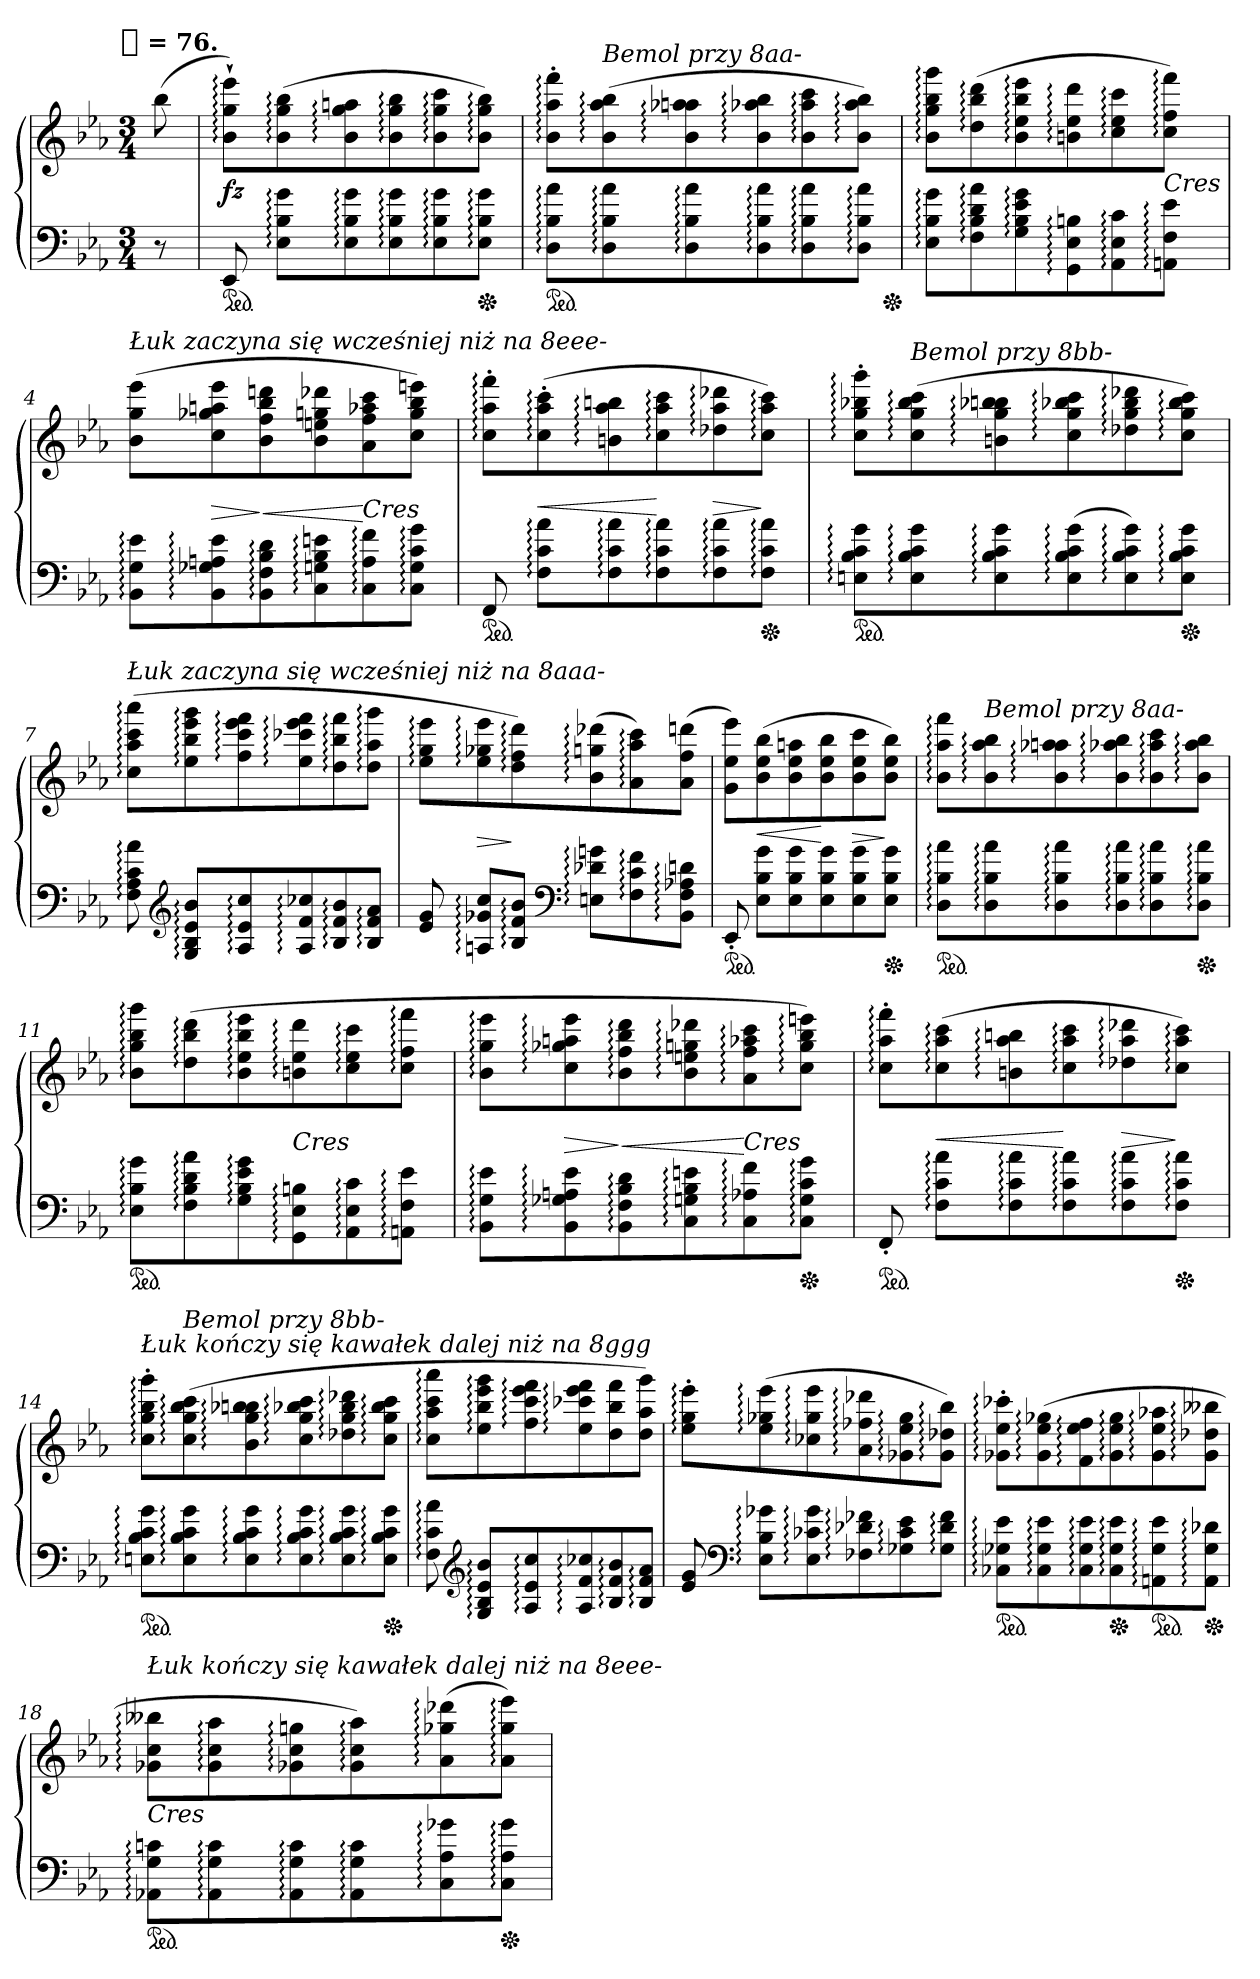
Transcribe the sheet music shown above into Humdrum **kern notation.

**kern	**kern	**dynam
*part1	*part1	*part1
*staff2	*staff1	*staff1/2
*clefF4	*clefG2	*
*k[b-e-a-]	*k[b-e-a-]	*
!!LO:TX:omd:t=[quarter] = 76.
*M3/4	*M3/4	*
*MM76	*MM76	*
=	=	=
8r	(>8bb-	.
=1	=1	=1
*ped	*	*
8EE-	8b-:` 8gg:` 8eee-:`L)	fz
8E-: 8B-: 8g:L	(>8b-: 8gg: 8bb-:	.
8E-: 8B-: 8g:	8b-: 8gg: 8aan:	.
8E-: 8B-: 8g:	8b-: 8gg: 8bb-:	.
8E-: 8B-: 8g:	8b-: 8gg: 8ccc:	.
*Xped	*	*
8E-: 8B-: 8g:J	8b-: 8gg: 8bb-:J)	.
=2	=2	=2
*ped	*	*
8D: 8B-: 8a-:L	8b-:' 8aa-:' 8fff:'L	.
!	!LO:TX:a:i:t=Bemol przy 8aa-	!
8D: 8B-: 8a-:	(>8b-: 8aa-: 8bb-:	.
8D: 8B-: 8a-:	8b-: 8aa-X: 8aan:	.
8D: 8B-: 8a-:	8b-: 8aa-: 8bb-:	.
8D: 8B-: 8a-:	8b-: 8aa-: 8ccc:	.
8D: 8B-: 8a-:J	8b-: 8aa-: 8bb-:J)	.
*Xped	*	*
=3	=3	=3
8E-: 8B-: 8g:L	8b-: 8gg: 8bb-: 8ggg:L	.
8F: 8B-: 8d: 8a-:	(>8dd: 8bb-: 8ddd:	.
8G: 8B-: 8e-: 8g:	8b-: 8ee-: 8bb-: 8eee-:	.
8GG: 8E-: 8Bn:	8bn: 8ee-: 8ddd:	.
8AA-: 8E-: 8c:	8cc: 8ee-: 8ccc:	.
!	!LO:TX:c:i:t=Cres	!
8AAn: 8F: 8e-:J	8cc: 8ff: 8fff:J)	.
=4	=4	=4
!	!LO:TX:a:i:t=Łuk zaczyna się wcześniej niż na 8eee-	!
8BB-: 8G: 8e-:L	(>8b- 8gg 8eee-L	.
8BB-: 8G-X: 8An: 8e-:	8cc 8gg-X 8aan 8eee-	>
8BB-: 8F: 8B-: 8d:	8b- 8ff 8bb- 8dddn	] <
8C: 8Gn: 8B-: 8en:	8b- 8een 8ggn 8ddd-X	.
!	!LO:TX:c:i:t=Cres	!
8C: 8A: 8f:	8a- 8ff 8aa-X 8ccc	[
8C: 8G: 8c: 8g:J	8cc 8gg 8bb- 8eeenJ)	.
=5	=5	=5
*ped	*	*
8FF/	8cc:' 8aa-:' 8fff:'L	.
8F: 8c: 8a-:L	(>8cc:' 8aa-:' 8ccc:'	<
8F: 8c: 8a-:	8bn: 8aa-: 8bbn:	.
8F: 8c: 8a-:	8cc: 8aa-: 8ccc:	[
8F: 8c: 8a-:	8dd-X: 8aa-: 8ddd-X:	>
*Xped	*	*
8F: 8c: 8a-:J	8cc: 8aa-: 8ccc:J)	]
=6	=6	=6
*ped	*	*
8En: 8B-: 8c: 8g:L	8cc:' 8gg:' 8bb-X:' 8ggg:'L	.
!	!LO:TX:a:i:t=Bemol przy 8bb-	!
8E: 8B-: 8c: 8g:	(>8cc: 8gg: 8bb-: 8ccc:	.
8E: 8B-: 8c: 8g:	8bn: 8gg: 8bb-X: 8bbn:	.
(8E: 8B-: 8c: 8g:	8cc: 8gg: 8bb-X: 8ccc:	.
8E: 8B-: 8c: 8g:)	8dd-X: 8gg: 8bb-: 8ddd-X:	.
*Xped	*	*
8E: 8B-: 8c: 8g:J	8cc: 8gg: 8bb-: 8ccc:J)	.
=7	=7	=7
!	!LO:TX:a:i:t=Łuk zaczyna się wcześniej niż na 8aaa-	!
8F: 8A-: 8c: 8a-:	(>8cc: 8aa-: 8ccc: 8aaa-:L	.
*clefG2	*	*
8G: 8B-: 8e-: 8b-:L	8ee-: 8bb-: 8eee-: 8ggg:	.
8A-: 8e-: 8cc:	8ff: 8ccc: 8eee-: 8fff:	.
8A-: 8f: 8cc-X:	8ee-: 8ccc-X: 8eee-: 8fff:	.
8B-: 8f: 8b-:	8dd: 8bb-: 8fff:	.
8B-: 8f: 8a-:J	8dd: 8aa-: 8ggg:J	.
=8	=8	=8
8e- 8g	8ee-: 8gg: 8eee-:L	.
8An: 8g-X: 8cc:L	8ee-: 8gg-X: 8eee-:	>
8B-: 8f: 8b-:J	8dd: 8ff: 8ddd:)	]
*clefF4	*	*
8En: 8d-X: 8gn:L	(>8b-: 8ggn: 8ddd-X:	.
8F: 8c: 8f:	8a-: 8aa-: 8ccc:)	.
8BB-: 8F: 8A-X: 8dn:J	(>8a- 8ff 8dddnJ	.
=9	=9	=9
*ped	*	*
8EE-'	8g 8ee- 8eee-L)	.
8E- 8B- 8gL	(>8b- 8ee- 8bb-	<
8E- 8B- 8g	8b- 8ee- 8aan	.
8E- 8B- 8g	8b- 8ee- 8bb-	[
8E- 8B- 8g	8b- 8ee- 8ccc	>
*Xped	*	*
8E- 8B- 8gJ	8b- 8ee- 8bb-J)	]
=10	=10	=10
*ped	*	*
8D: 8B-: 8a-:L	8b-: 8aa-: 8fff:L	.
!	!LO:TX:a:i:t=Bemol przy 8aa-	!
8D: 8B-: 8a-:	8b-: 8aa-: 8bb-:	.
8D: 8B-: 8a-:	8b-: 8aa-X: 8aan:	.
8D: 8B-: 8a-:	8b-: 8aa-: 8bb-:	.
8D: 8B-: 8a-:	8b-: 8aa-: 8ccc:	.
*Xped	*	*
8D: 8B-: 8a-:J	8b-: 8aa-: 8bb-:J	.
=11	=11	=11
*ped	*	*
8E-: 8B-: 8g:L	8b-: 8gg: 8bb-: 8ggg:L	.
8F: 8B-: 8d: 8a-:	(>8dd: 8bb-: 8ddd:	.
8G: 8B-: 8e-: 8g:	8b-: 8ee-: 8bb-: 8eee-:	.
!	!LO:TX:c:i:t=Cres	!
8GG: 8E-: 8Bn:	8bn: 8ee-: 8ddd:	.
8AA-: 8E-: 8c:	8cc: 8ee-: 8ccc:	.
8AAn: 8F: 8e-:J	8cc: 8ff: 8fff:J	.
=12	=12	=12
8BB-: 8G: 8e-:L	8b-: 8gg: 8eee-:L	.
8BB-: 8G-X: 8An: 8e-:	8cc: 8gg-X: 8aan: 8eee-:	>
8BB-: 8F: 8B-: 8d:	8b-: 8ff: 8bb-: 8ddd:	] <
8C: 8Gn: 8B-: 8en:	8b-: 8een: 8ggn: 8ddd-X:	.
!	!LO:TX:c:i:t=Cres	!
8C: 8A-X: 8f:	8a-: 8ff: 8aa-X: 8ccc:	[
*Xped	*	*
8C: 8G: 8c: 8g:J	8cc: 8gg: 8bb-: 8eeen:J)	.
=13	=13	=13
*ped	*	*
8FF'	8cc:' 8aa-:' 8fff:'L	.
8F: 8c: 8a-:L	(>8cc: 8aa-: 8ccc:	<
8F: 8c: 8a-:	8bn: 8aa-: 8bbn:	.
8F: 8c: 8a-:	8cc: 8aa-: 8ccc:	[
8F: 8c: 8a-:	8dd-X: 8aa-: 8ddd-X:	>
*Xped	*	*
8F: 8c: 8a-:J	8cc: 8aa-: 8ccc:J)	]
=14	=14	=14
!	!LO:TX:a:i:t=Łuk kończy się kawałek dalej niż na 8ggg	!
*ped	*	*
8En: 8B-: 8c: 8g:L	8cc:' 8gg:' 8bb-:' 8ggg:'L	.
!	!LO:TX:a:i:t=Bemol przy 8bb-	!
8E: 8B-: 8c: 8g:	(>8cc: 8gg: 8bb-: 8ccc:	.
8E: 8B-: 8c: 8g:	8b-: 8gg: 8bb-X: 8bbn:	.
8E: 8B-: 8c: 8g:	8cc: 8gg: 8bb-: 8ccc:	.
8E: 8B-: 8c: 8g:	8dd-X: 8gg: 8bb-: 8ddd-X:	.
*Xped	*	*
8E: 8B-: 8c: 8g:J	8cc: 8gg: 8bb-: 8ccc:J	.
=15	=15	=15
8F: 8c: 8a-:	8cc: 8aa-: 8ccc: 8aaa-:L	.
*clefG2	*	*
8G: 8B-: 8e-: 8b-:L	8ee-: 8bb-: 8eee-: 8ggg:	.
8A-: 8e-: 8cc:	8ff: 8ccc: 8eee-: 8fff:	.
8A-: 8f: 8cc-X:	8ee-: 8ccc-X: 8eee-: 8fff:	.
8B-: 8f: 8b-:	8dd 8bb- 8fff	.
8B-: 8f: 8a-:J	8dd 8aa- 8gggJ)	.
=16	=16	=16
8e- 8g	8ee-:' 8gg:' 8eee-:'L	.
*clefF4	*	*
8E-: 8B-: 8g-X:L	(>8ee-: 8gg-X: 8eee-:	.
8E-: 8c-X: 8g-:	8cc-X: 8gg-: 8eee-:	.
8F-X: 8d-X: 8f-X:	8a-: 8ff-X: 8ddd-X:	.
8G-X: 8c-: 8e-:	8g-X: 8ee-: 8gg-:	.
8G-: 8d-: 8f-:J	8g-: 8dd-X: 8bb-:J)	.
=17	=17	=17
*ped	*	*
8C-X: 8G-X: 8e-:L	8g-X:' 8ee-:' 8ccc-X:'L	.
8C-: 8G-: 8e-:	(>8g-: 8ee-: 8gg-X:	.
8C-: 8G-: 8e-:	8f: 8ee-: 8ff:	.
*Xped	*	*
8C-: 8G-: 8e-:	8g-: 8ee-: 8gg-:	.
*ped	*	*
8AAn: 8G-: 8e-:	8g-: 8ee-: 8aa-X:	.
*Xped	*	*
8AA: 8G-: 8d-X:J	8g-: 8dd-X: 8bb--X:J	.
=18	=18	=18
!	!LO:TX:c:i:t=Cres	!
!	!LO:TX:a:i:t=Łuk kończy się kawałek dalej niż na 8eee-	!
*ped	*	*
8AA-X: 8G: 8cn:L	8g-X: 8cc: 8bb--X:L	.
8AA-: 8G: 8c:	8g-: 8cc: 8aa-:	.
8AA-: 8G: 8c:	8g-X: 8cc: 8ggn:	.
8AA-: 8G: 8c:	8g-: 8cc: 8aa-:)	.
8C: 8A-: 8g-X:	(>8a-: 8gg-X: 8ddd-X:	.
*Xped	*	*
8C: 8A-: 8g-:J	8a-: 8gg-: 8eee-:J)	.
=	=	=
*-	*-	*-
